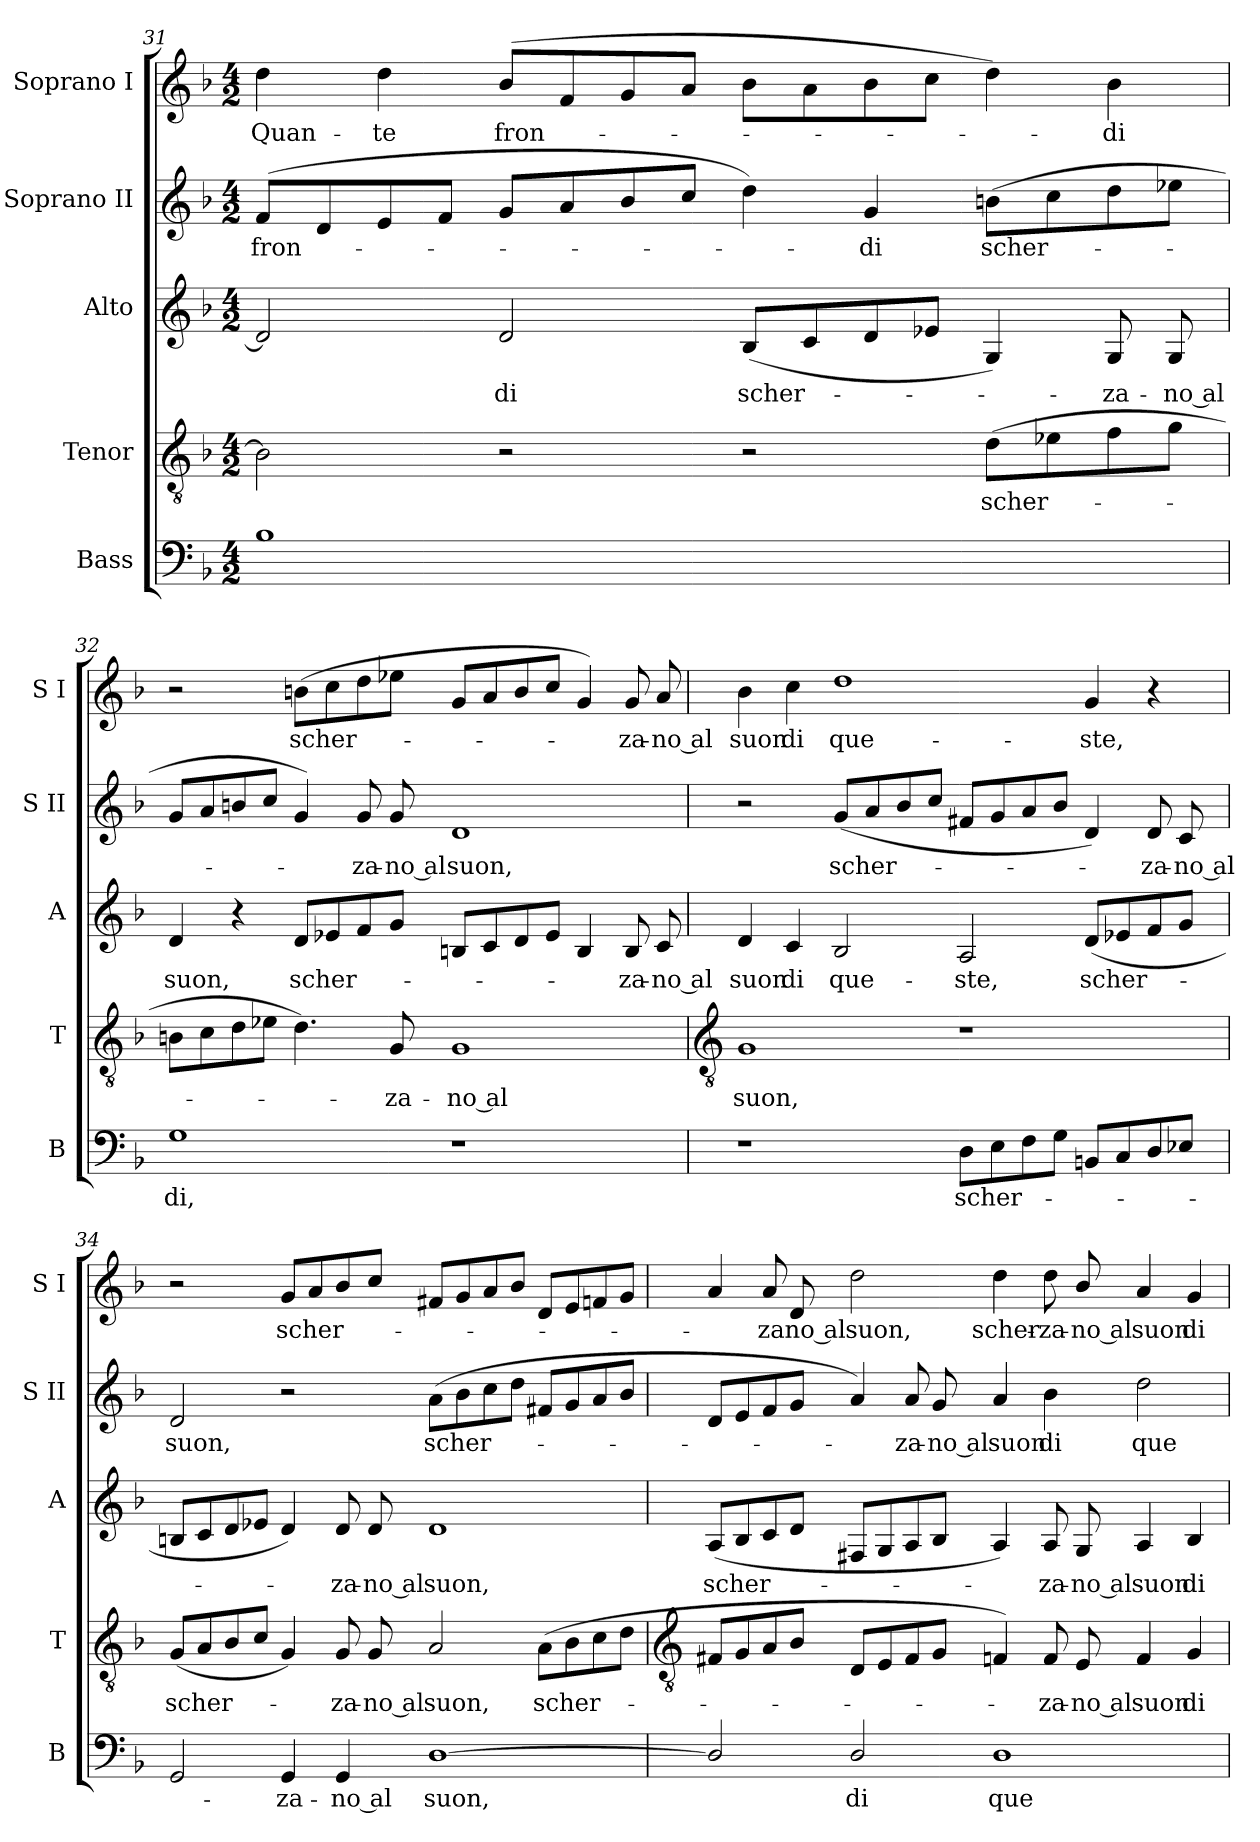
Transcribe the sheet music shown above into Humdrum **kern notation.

**kern	**text	**kern	**text	**kern	**text	**kern	**text	**kern	**text
*part5	*part5	*part4	*part4	*part3	*part3	*part2	*part2	*part1	*part1
*staff5	*staff5	*staff4	*staff4	*staff3	*staff3	*staff2	*staff2	*staff1	*staff1
*I"Bass	*	*I"Tenor	*	*I"Alto	*	*I"Soprano II	*	*I"Soprano I	*
*I'B	*	*I'T	*	*I'A	*	*I'S II	*	*I'S I	*
!!LO:LB:g=z
*clefF4	*	*clefGv2	*	*clefG2	*	*clefG2	*	*clefG2	*
*k[b-]	*	*k[b-]	*	*k[b-]	*	*k[b-]	*	*k[b-]	*
*F:	*	*F:	*	*F:	*	*F:	*	*F:	*
*M4/2	*	*M4/2	*	*M4/2	*	*M4/2	*	*M4/2	*
=31	=31	=31	=31	=31	=31	=31	=31	=31	=31
!	!	!	!	!	!	!	!LO:LY:b	!	!LO:LY:b
1B-	.	2B-]	.	2d]	.	(<8fL	fron-	4dd	Quan-
.	.	.	.	.	.	8d	.	.	.
!	!	!	!	!	!	!	!	!	!LO:LY:b
.	.	.	.	.	.	8e	.	4dd	-te
.	.	.	.	.	.	8fJ	.	.	.
!	!	!	!	!	!LO:LY:b	!	!	!	!LO:LY:b
.	.	2r	.	2d	di	8gL	.	(>8b-L	fron-
.	.	.	.	.	.	8a	.	8f	.
.	.	.	.	.	.	8b-	.	8g	.
.	.	.	.	.	.	8ccJ	.	8aJ	.
!	!	!	!	!	!LO:LY:b	!	!	!	!
1ryy	.	2r	.	(<8B-L	scher-	4dd)	.	8b-L	.
.	.	.	.	8c	.	.	.	8a	.
!	!	!	!	!	!	!	!LO:LY:b	!	!
.	.	.	.	8d	.	4g	di	8b-	.
.	.	.	.	8e-XJ	.	.	.	8ccJ	.
!	!	!	!LO:LY:b	!	!	!	!LO:LY:b	!	!
.	.	(>8dL	scher-	4G)	.	(<8bnL	scher-	4dd)	.
.	.	8e-X	.	.	.	8cc	.	.	.
!	!	!	!	!	!LO:LY:b	!	!	!	!LO:LY:b
.	.	8f	.	8G	za-	8dd	.	4b-	di
!	!	!	!	!	!LO:LY:b	!	!	!	!
.	.	8gJ	.	8G	-no al	8ee-XJ	.	.	.
=32	=32	=32	=32	=32	=32	=32	=32	=32	=32
!	!LO:LY:b	!	!	!	!LO:LY:b	!	!	!	!
1G	di,	8BnL	.	4d	suon,	8gL	.	2r	.
.	.	8c	.	.	.	8a	.	.	.
.	.	8d	.	4r	.	8bn	.	.	.
.	.	8e-XJ	.	.	.	8ccJ	.	.	.
!	!	!	!	!	!LO:LY:b	!	!	!	!LO:LY:b
.	.	4.d)	.	8dL	scher-	4g)	.	(<8bnL	scher-
.	.	.	.	8e-X	.	.	.	8cc	.
!	!	!	!	!	!	!	!LO:LY:b	!	!
.	.	.	.	8f	.	8g	za-	8dd	.
!	!	!	!LO:LY:b	!	!	!	!LO:LY:b	!	!
.	.	8G	za-	8gJ	.	8g	-no al	8ee-XJ	.
!	!	!	!LO:LY:b	!	!	!	!LO:LY:b	!	!
1r	.	1G	-no al	8BnL	.	1d	suon,	8gL	.
.	.	.	.	8c	.	.	.	8a	.
.	.	.	.	8d	.	.	.	8b	.
.	.	.	.	8e-J	.	.	.	8ccJ	.
.	.	.	.	4B	.	.	.	4g)	.
!	!	!	!	!	!LO:LY:b	!	!	!	!LO:LY:b
.	.	.	.	8B	za-	.	.	8g	za-
!	!	!	!	!	!LO:LY:b	!	!	!	!LO:LY:b
.	.	.	.	8c	-no al	.	.	8a	-no al
!!LO:LB:g=z
=33	=33	=33	=33	=33	=33	=33	=33	=33	=33
*	*	*clefGv2	*	*	*	*	*	*	*
!	!	!	!LO:LY:b	!	!LO:LY:b	!	!	!	!LO:LY:b
1r	.	1G	suon,	4d	suon	2r	.	4b-	suon
!	!	!	!	!	!LO:LY:b	!	!	!	!LO:LY:b
.	.	.	.	4c	di	.	.	4cc	di
!	!	!	!	!	!LO:LY:b	!	!LO:LY:b	!	!LO:LY:b
.	.	.	.	2B-	que-	(<8gL	scher-	1dd	que-
.	.	.	.	.	.	8a	.	.	.
.	.	.	.	.	.	8b-	.	.	.
.	.	.	.	.	.	8ccJ	.	.	.
!	!LO:LY:b	!	!	!	!LO:LY:b	!	!	!	!
8DL	scher-	1r	.	2A	-ste,	8f#XL	.	.	.
8E	.	.	.	.	.	8g	.	.	.
8F	.	.	.	.	.	8a	.	.	.
8GJ	.	.	.	.	.	8b-J	.	.	.
!	!	!	!	!	!LO:LY:b	!	!	!	!LO:LY:b
8BBnL	.	.	.	(<8dL	scher-	4d)	.	4g	-ste,
8C	.	.	.	8e-X	.	.	.	.	.
!	!	!	!	!	!	!	!LO:LY:b	!	!
8D	.	.	.	8f	.	8d	za-	4r	.
!	!	!	!	!	!	!	!LO:LY:b	!	!
8E-XJ	.	.	.	8gJ	.	8c	-no al	.	.
=34	=34	=34	=34	=34	=34	=34	=34	=34	=34
!	!	!	!LO:LY:b	!	!	!	!LO:LY:b	!	!
2GG	.	(<8GL	scher-	8BnL	.	2d	suon,	2r	.
.	.	8A	.	8c	.	.	.	.	.
.	.	8B-	.	8d	.	.	.	.	.
.	.	8cJ	.	8e-XJ	.	.	.	.	.
!	!LO:LY:b	!	!	!	!	!	!	!	!LO:LY:b
4GG	za-	4G)	.	4d)	.	2r	.	8gL	scher-
.	.	.	.	.	.	.	.	8a	.
!	!LO:LY:b	!	!LO:LY:b	!	!LO:LY:b	!	!	!	!
4GG	-no al	8G	za-	8d	za-	.	.	8b-	.
!	!	!	!LO:LY:b	!	!LO:LY:b	!	!	!	!
.	.	8G	-no al	8d	-no al	.	.	8ccJ	.
!	!LO:LY:b	!	!LO:LY:b	!	!LO:LY:b	!	!LO:LY:b	!	!
[1D	suon,	2A	suon,	1d	suon,	(<8aL	scher-	8f#XL	.
.	.	.	.	.	.	8b-	.	8g	.
.	.	.	.	.	.	8cc	.	8a	.
.	.	.	.	.	.	8ddJ	.	8b-J	.
!	!	!	!LO:LY:b	!	!	!	!	!	!
.	.	(<8AL	scher-	.	.	8f#XL	.	8dL	.
.	.	8B-	.	.	.	8g	.	8e	.
.	.	8c	.	.	.	8a	.	8fn	.
.	.	8dJ	.	.	.	8b-J	.	8gJ	.
!!LO:LB:g=z
=35	=35	=35	=35	=35	=35	=35	=35	=35	=35
*	*	*clefGv2	*	*	*	*	*	*	*
!	!	!	!	!	!LO:LY:b	!	!	!	!
2D/]	.	8F#XL	.	(<8AL	scher-	8dL	.	4a	.
.	.	8G	.	8B-	.	8e	.	.	.
!	!	!	!	!	!	!	!	!	!LO:LY:b
.	.	8A	.	8c	.	8f	.	8a	za
!	!	!	!	!	!	!	!	!	!LO:LY:b
.	.	8B-J	.	8dJ	.	8gJ	.	8d	no al
!	!LO:LY:b	!	!	!	!	!	!	!	!LO:LY:b
2D/	di	8DL	.	8F#XL	.	4a)	.	2dd	suon,
.	.	8E	.	8G	.	.	.	.	.
!	!	!	!	!	!	!	!LO:LY:b	!	!
.	.	8F#	.	8A	.	8a	za-	.	.
!	!	!	!	!	!	!	!LO:LY:b	!	!
.	.	8GJ	.	8B-J	.	8g	-no al	.	.
!	!LO:LY:b	!	!	!	!	!	!LO:LY:b	!	!LO:LY:b
1D	que-	4Fn)	.	4A)	.	4a	suon	4dd	scher-
!	!	!	!LO:LY:b	!	!LO:LY:b	!	!LO:LY:b	!	!LO:LY:b
.	.	8F	za-	8A	za-	4b-	di	8dd	-za-
!	!	!	!LO:LY:b	!	!LO:LY:b	!	!	!	!LO:LY:b
.	.	8E	-no al	8G	-no al	.	.	8b-/	-no al
!	!	!	!LO:LY:b	!	!LO:LY:b	!	!LO:LY:b	!	!LO:LY:b
.	.	4F	suon	4A	suon	2dd	que-	4a	suon
!	!	!	!LO:LY:b	!	!LO:LY:b	!	!	!	!LO:LY:b
.	.	4G	di	4B-	di	.	.	4g	di
=	=	=	=	=	=	=	=	=	=
*-	*-	*-	*-	*-	*-	*-	*-	*-	*-
